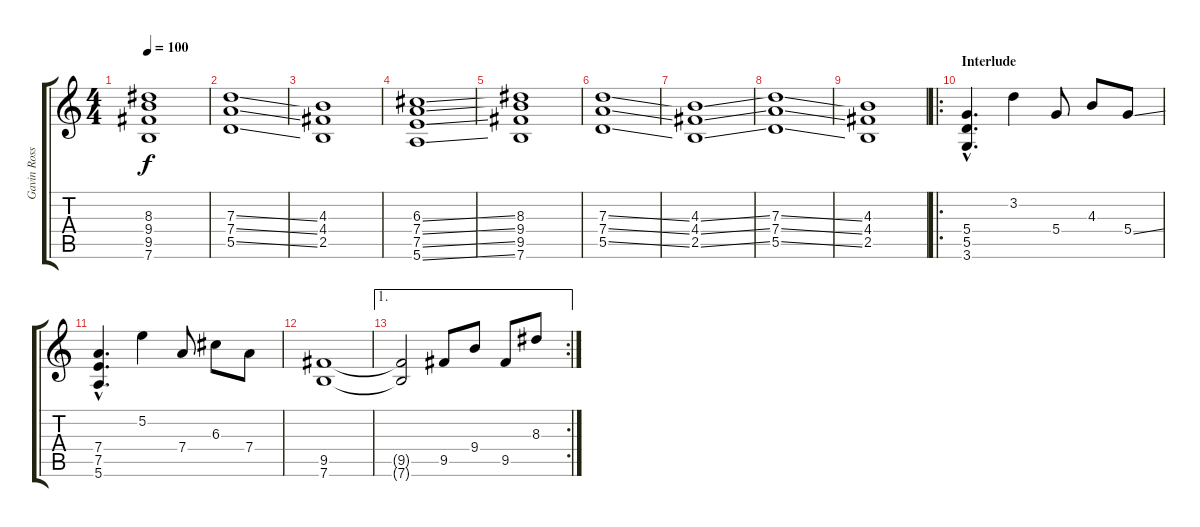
\track ("Gavin Rossdale - Guitar" "Gavin Ross") {instrument acousticguitarnylon}
\staff {score tabs}
\tuning (E4 B3 G3 D3 A2 E2) {hide}
\ts (4 4)
\tempo 100
\clef g2
\ks c
(8.3{t} 9.4{t} 9.5{t} 7.6{t}).1{dy f} |
(7.3{ss} 7.4{ss} 5.5{ss}).1 |
(4.3 4.4 2.5).1 |
(6.3{ss} 7.4{ss} 7.5{ss} 5.6{ss}).1 |
(8.3 9.4 9.5 7.6).1 |
(7.3{ss} 7.4{ss} 5.5{ss}).1 |
(4.3{ss} 4.4{ss} 2.5{ss}).1 |
(7.3{ss} 7.4{ss} 5.5{ss}).1 |
(4.3 4.4 2.5).1 |
\ro
\section ("" "Interlude")
(5.4{hac} 5.5{hac} 3.6{hac}).4{d} 3.2.4 5.4.8 4.3.8 5.4{ss}.8 |
(7.4{hac} 7.5{hac} 5.6{hac}).4{d} 5.2.4 7.4.8 6.3.8 7.4.8 |
(9.5 7.6).1 |
\ae 1
\rc 2
(9.5{t} 7.6{t}).2 9.5.8 9.4.8 9.5.8 8.3.8
